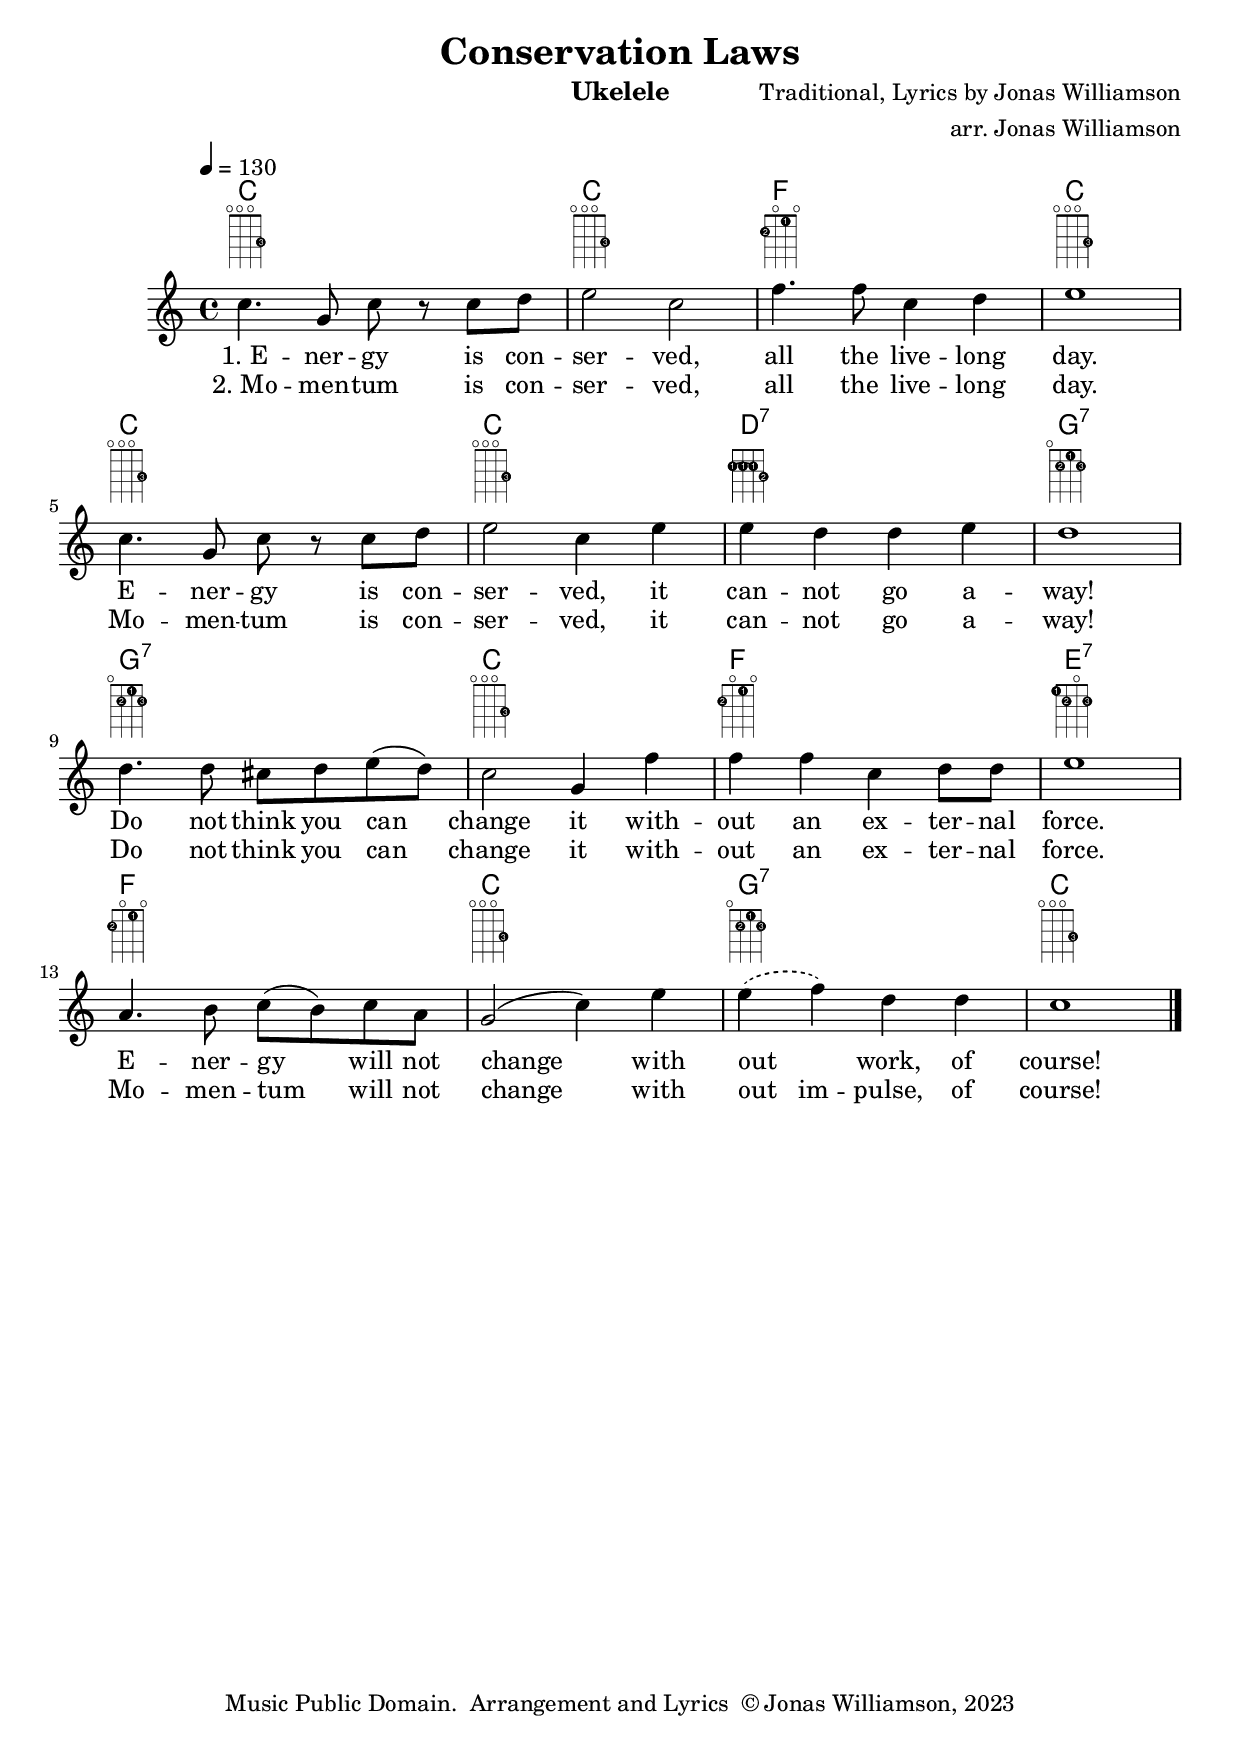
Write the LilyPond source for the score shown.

\version "2.19.83"
\include "predefined-ukulele-fretboards.ly"
\header {
       title = "Conservation Laws"
       composer = "Traditional, Lyrics by Jonas Williamson"
       instrument = "Ukelele"
       arranger = "arr. Jonas Williamson"
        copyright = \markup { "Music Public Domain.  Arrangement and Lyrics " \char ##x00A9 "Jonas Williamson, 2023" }
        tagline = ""}


     global = {
        \time 4/4
	\tempo 4=130
	
}
     

	
    myChords = \chordmode { \set Staff.midiInstrument = "banjo"
        c1
        c1
        f1
        c1
        c1
        c1
        d1:7
        g1:7
        g1:7
        c1
        f1
        e1:7
        f1
        c1
        g1:7
        c1
 
    }
    
    fretBoards = {  \set Staff.stringTunings = #ukulele-tuning
        \override FretBoard.fret-diagram-details.finger-code = #'in-dot
        \myChords}

     vocals =  \relative c' { \set Staff.midiInstrument = "banjo"
        \key c\major 
        c'4. g8 c8 r8 c8 d8
        e2 c2 
        f4. f8 c4 d4
        e1
        \break
        
        c4. g8 c8 r8 c8 d8
        e2 c4 e4
        e4 d4 d4 e4
        d1
        \break
        
        d4. d8 cis8 d8 e8 (d8)
        c2 g4 f'4
        f4 f4 c4  d8 d8
        e1
        \break 
        
        a,4. b8 c8 ( b8) c8 a8
        g2 ( c4 ) e4
        \slurDashed
        e4  ( f4) d4 d4 
        c1
        
        
        
        
 
    
        \bar "|."
    
  }
 

         
    

	\addlyrics {"1. E" -- ner -- gy is con -- ser -- ved, all the live -- long day.  E -- ner -- gy is con -- ser -- ved, it can -- not go a -- way! Do not think you can change it with -- out an ex -- ter -- nal force. E -- ner -- gy will not change with out work, of course! }
	\addlyrics {"2. Mo" -- men -- tum is con -- ser -- ved, all the live -- long day.  Mo -- men -- tum is con -- ser -- ved, it can -- not go a -- way! Do not think you can change it with -- out an ex -- ter -- nal force. Mo -- men -- tum will not change with "out   im" -- pulse, of course! }



     \score {
         
        \new StaffGroup <<
           \new ChordNames \myChords 
           \new FretBoards \fretBoards
           \new Staff << \global \vocals >>


     >>
     \layout {\context {
      \Score
      \override SpacingSpanner.base-shortest-duration = #(ly:make-moment 1/16)
      \override VerticalAxisGroup
              .default-staff-staff-spacing
              .basic-distance = #200
}
    \context {
    \Staff
    \override VerticalAxisGroup
              .default-staff-staff-spacing
              .basic-distance = 200
  }
  }


        \midi { \tempo 4=90}
     }  
